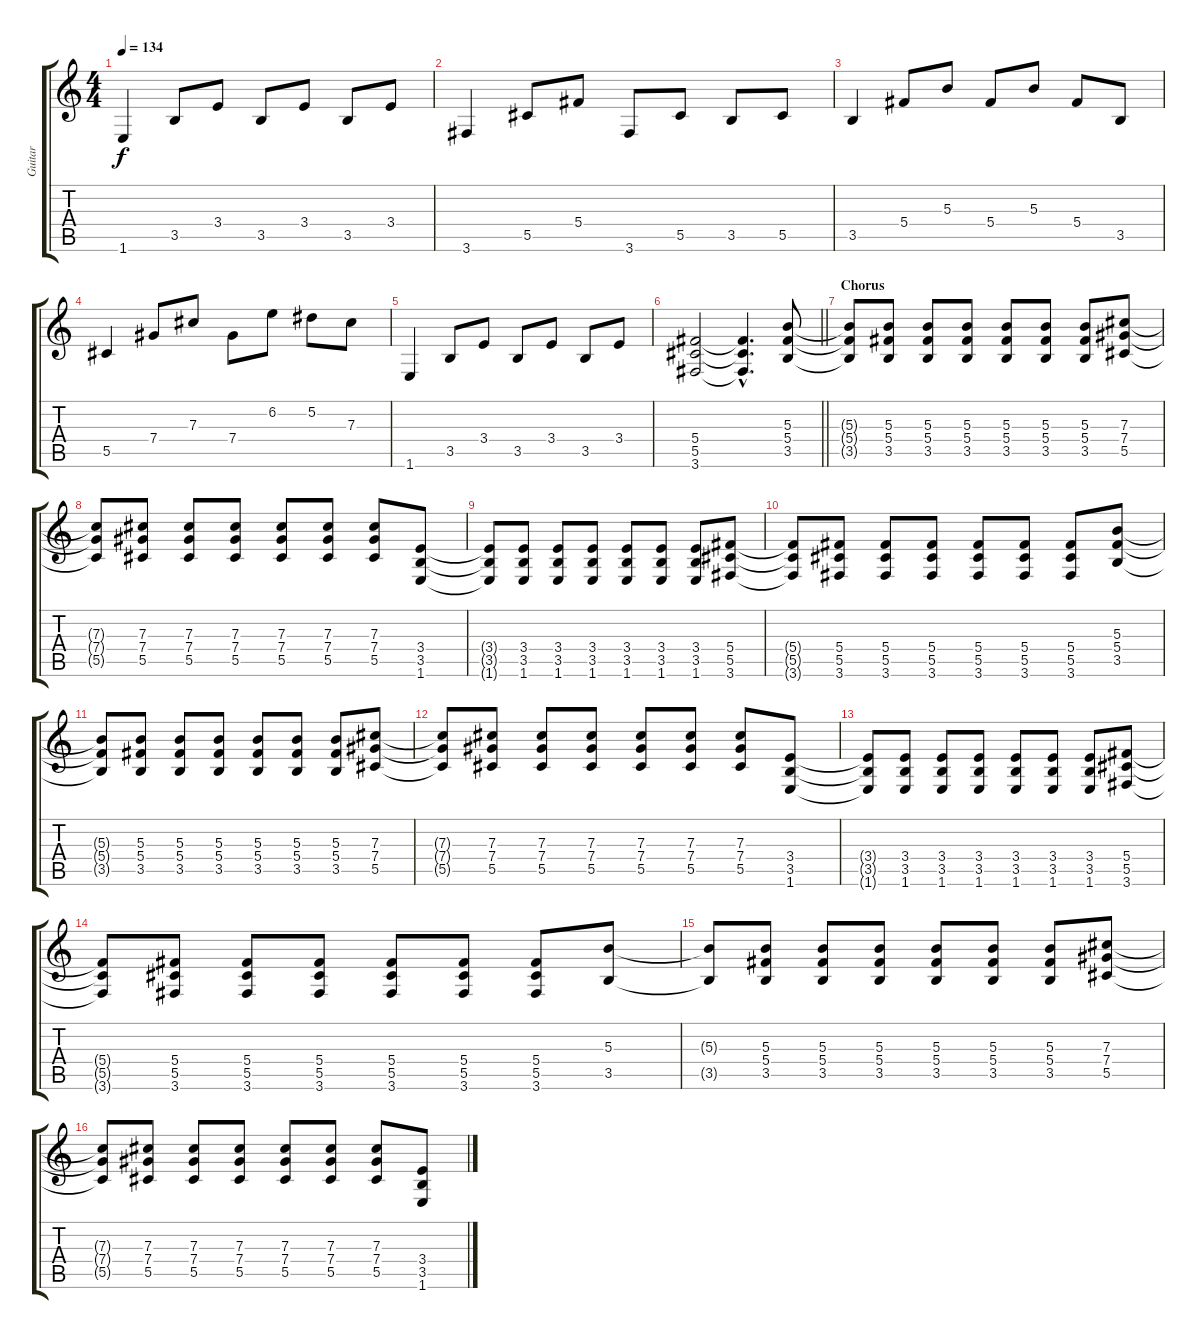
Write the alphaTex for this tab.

\track ("Guitar" "Guitar") {instrument distortionguitar}
\staff {score tabs}
\tuning (Eb4 Bb3 Gb3 Db3 Ab2 Eb2) {hide}
\ts (4 4)
\tempo 134
\clef g2
\ks c
1.6.4{dy f} 3.5.8 3.4.8 3.5.8 3.4.8 3.5.8 3.4.8 |
3.6.4 5.5.8 5.4.8 3.6.8 5.5.8 3.5.8 5.5.8 |
3.5.4 5.4.8 5.3.8 5.4.8 5.3.8 5.4.8 3.5.8 |
5.5.4 7.4.8 7.3.8 7.4.8 6.2.8 5.2.8 7.3.8 |
1.6.4 3.5.8 3.4.8 3.5.8 3.4.8 3.5.8 3.4.8 |
\barLineRight lightlight
(5.4 5.5 3.6).2 (5.4{hac t} 5.5{hac t} 3.6{hac t}).4{d} (5.3 5.4 3.5).8 |
\section ("" "Chorus")
(5.3{t} 5.4{t} 3.5{t}).8 (5.3 5.4 3.5).8 (5.3 5.4 3.5).8 (5.3 5.4 3.5).8 (5.3 5.4 3.5).8 (5.3 5.4 3.5).8 (5.3 5.4 3.5).8 (7.3 7.4 5.5).8 |
(7.3{t} 7.4{t} 5.5{t}).8 (7.3 7.4 5.5).8 (7.3 7.4 5.5).8 (7.3 7.4 5.5).8 (7.3 7.4 5.5).8 (7.3 7.4 5.5).8 (7.3 7.4 5.5).8 (3.4 3.5 1.6).8 |
(3.4{t} 3.5{t} 1.6{t}).8 (3.4 3.5 1.6).8 (3.4 3.5 1.6).8 (3.4 3.5 1.6).8 (3.4 3.5 1.6).8 (3.4 3.5 1.6).8 (3.4 3.5 1.6).8 (5.4 5.5 3.6).8 |
(5.4{t} 5.5{t} 3.6{t}).8 (5.4 5.5 3.6).8 (5.4 5.5 3.6).8 (5.4 5.5 3.6).8 (5.4 5.5 3.6).8 (5.4 5.5 3.6).8 (5.4 5.5 3.6).8 (5.3 5.4 3.5).8 |
(5.3{t} 5.4{t} 3.5{t}).8 (5.3 5.4 3.5).8 (5.3 5.4 3.5).8 (5.3 5.4 3.5).8 (5.3 5.4 3.5).8 (5.3 5.4 3.5).8 (5.3 5.4 3.5).8 (7.3 7.4 5.5).8 |
(7.3{t} 7.4{t} 5.5{t}).8 (7.3 7.4 5.5).8 (7.3 7.4 5.5).8 (7.3 7.4 5.5).8 (7.3 7.4 5.5).8 (7.3 7.4 5.5).8 (7.3 7.4 5.5).8 (3.4 3.5 1.6).8 |
(3.4{t} 3.5{t} 1.6{t}).8 (3.4 3.5 1.6).8 (3.4 3.5 1.6).8 (3.4 3.5 1.6).8 (3.4 3.5 1.6).8 (3.4 3.5 1.6).8 (3.4 3.5 1.6).8 (5.4 5.5 3.6).8 |
(5.4{t} 5.5{t} 3.6{t}).8 (5.4 5.5 3.6).8 (5.4 5.5 3.6).8 (5.4 5.5 3.6).8 (5.4 5.5 3.6).8 (5.4 5.5 3.6).8 (5.4 5.5 3.6).8 (5.3 3.5).8 |
(5.3{t} 3.5{t}).8 (5.3 5.4 3.5).8 (5.3 5.4 3.5).8 (5.3 5.4 3.5).8 (5.3 5.4 3.5).8 (5.3 5.4 3.5).8 (5.3 5.4 3.5).8 (7.3 7.4 5.5).8 |
(7.3{t} 7.4{t} 5.5{t}).8 (7.3 7.4 5.5).8 (7.3 7.4 5.5).8 (7.3 7.4 5.5).8 (7.3 7.4 5.5).8 (7.3 7.4 5.5).8 (7.3 7.4 5.5).8 (3.4 3.5 1.6).8
